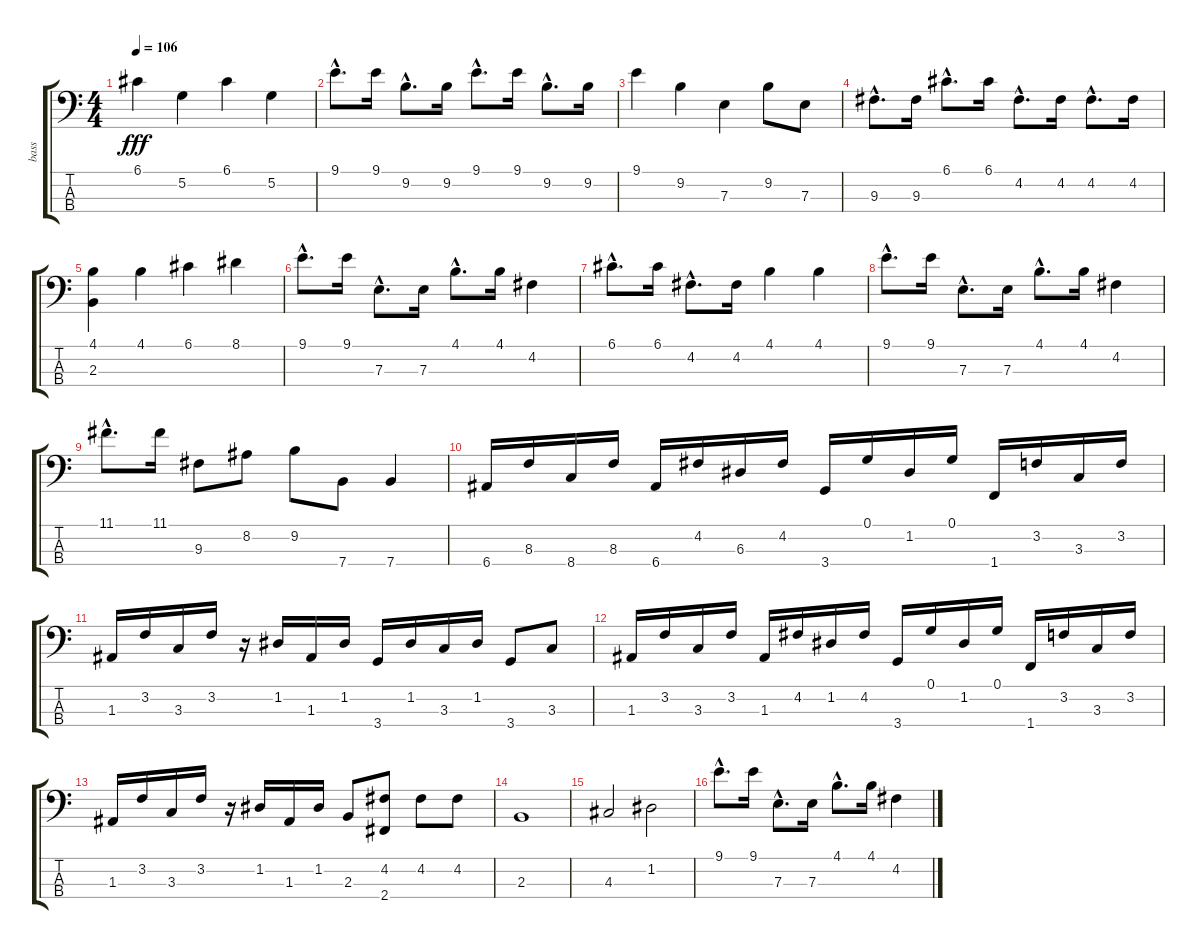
\track ("bass" "bass") {instrument acousticguitarnylon}
\staff {score tabs}
\tuning (G2 D2 A1 E1) {hide}
\ts (4 4)
\tempo 106
\clef f4
\ks c
6.1.4{dy fff} 5.2.4 6.1.4 5.2.4 |
9.1{hac}.8{d} 9.1.16 9.2{hac}.8{d} 9.2.16 9.1{hac}.8{d} 9.1.16 9.2{hac}.8{d} 9.2.16 |
9.1.4 9.2.4 7.3.4 9.2.8 7.3.8 |
9.3{hac}.8{d} 9.3.16 6.1{hac}.8{d} 6.1.16 4.2{hac}.8{d} 4.2.16 4.2{hac}.8{d} 4.2.16 |
(4.1 2.3).4 4.1.4 6.1.4 8.1.4 |
9.1{hac}.8{d} 9.1.16 7.3{hac}.8{d} 7.3.16 4.1{hac}.8{d} 4.1.16 4.2.4 |
6.1{hac}.8{d} 6.1.16 4.2{hac}.8{d} 4.2.16 4.1.4 4.1.4 |
9.1{hac}.8{d} 9.1.16 7.3{hac}.8{d} 7.3.16 4.1{hac}.8{d} 4.1.16 4.2.4 |
11.1{hac}.8{d} 11.1.16 9.3.8 8.2.8 9.2.8 7.4.8 7.4.4 |
6.4.16 8.3.16 8.4.16 8.3.16 6.4.16 4.2.16 6.3.16 4.2.16 3.4.16 0.1.16 1.2.16 0.1.16 1.4.16 3.2.16 3.3.16 3.2.16 |
1.3.16 3.2.16 3.3.16 3.2.16 r.16 1.2.16 1.3.16 1.2.16 3.4.16 1.2.16 3.3.16 1.2.16 3.4.8 3.3.8 |
1.3.16 3.2.16 3.3.16 3.2.16 1.3.16 4.2.16 1.2.16 4.2.16 3.4.16 0.1.16 1.2.16 0.1.16 1.4.16 3.2.16 3.3.16 3.2.16 |
1.3.16 3.2.16 3.3.16 3.2.16 r.16 1.2.16 1.3.16 1.2.16 2.3.8 (4.2 2.4).8 4.2.8 4.2.8 |
2.3.1 |
4.3.2 1.2.2 |
9.1{hac}.8{d} 9.1.16 7.3{hac}.8{d} 7.3.16 4.1{hac}.8{d} 4.1.16 4.2.4
